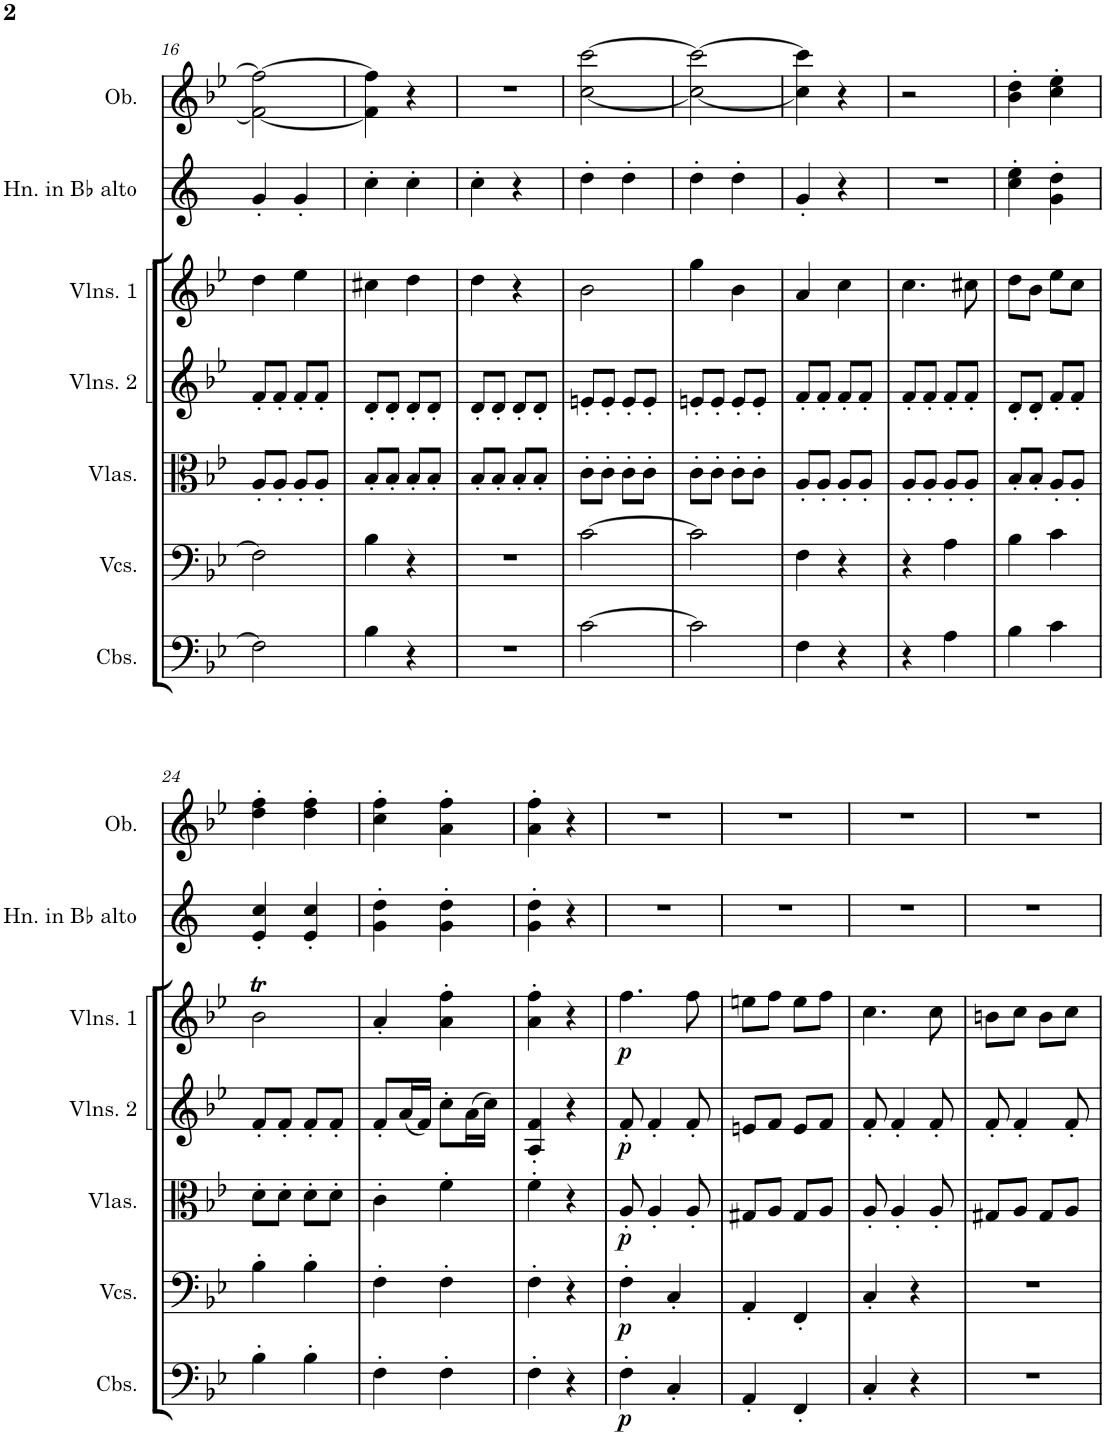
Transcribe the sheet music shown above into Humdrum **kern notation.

**kern	**dynam	**kern	**dynam	**kern	**dynam	**kern	**dynam	**kern	**dynam	**kern	**kern
*part7	*part7	*part6	*part6	*part5	*part5	*part4	*part4	*part3	*part3	*part2	*part1
*staff7	*staff7	*staff6	*staff6	*staff5	*staff5	*staff4	*staff4	*staff3	*staff3	*staff2	*staff1
*I"Contrabasses	*	*I"Violoncellos	*	*I"Violas	*	*I"Violins 2	*	*I"Violins 1	*	*I"Horn in Bb alto	*I"Oboe
*I'Cbs.	*	*I'Vcs.	*	*I'Vlas.	*	*I'Vlns. 2	*	*I'Vlns. 1	*	*I'Hn. in Bb alto	*I'Ob.
!!LO:PB:g=z
*clefF4	*	*clefF4	*	*clefC3	*	*clefG2	*	*clefG2	*	*clefG2	*clefG2
*Trd7c12	*	*	*	*	*	*	*	*	*	*Trd4c7	*
*k[b-e-]	*	*k[b-e-]	*	*k[b-e-]	*	*k[b-e-]	*	*k[b-e-]	*	*k[]	*k[b-e-]
*M2/4	*	*M2/4	*	*M2/4	*	*M2/4	*	*M2/4	*	*M2/4	*M2/4
=16	=16	=16	=16	=16	=16	=16	=16	=16	=16	=16	=16
2F\]	.	2F\]	.	8A'/L	.	8f'/L	.	4dd\	.	4g'/	2f\_ 2ff\_
.	.	.	.	8A'/J	.	8f'/J	.	.	.	.	.
.	.	.	.	8A'/L	.	8f'/L	.	4ee-\	.	4g'/	.
.	.	.	.	8A'/J	.	8f'/J	.	.	.	.	.
=17	=17	=17	=17	=17	=17	=17	=17	=17	=17	=17	=17
4B-\	.	4B-\	.	8B-'/L	.	8d'/L	.	4cc#X\	.	4cc'\	4f\] 4ff\]
.	.	.	.	8B-'/J	.	8d'/J	.	.	.	.	.
4r	.	4r	.	8B-'/L	.	8d'/L	.	4dd\	.	4cc'\	4r
.	.	.	.	8B-'/J	.	8d'/J	.	.	.	.	.
=18	=18	=18	=18	=18	=18	=18	=18	=18	=18	=18	=18
2r	.	2r	.	8B-'/L	.	8d'/L	.	4dd\	.	4cc'\	2r
.	.	.	.	8B-'/J	.	8d'/J	.	.	.	.	.
.	.	.	.	8B-'/L	.	8d'/L	.	4r	.	4r	.
.	.	.	.	8B-'/J	.	8d'/J	.	.	.	.	.
=19	=19	=19	=19	=19	=19	=19	=19	=19	=19	=19	=19
[2c\	.	[2c\	.	8c'\L	.	8en'/L	.	2b-\	.	4dd'\	[2cc\ [2ccc\
.	.	.	.	8c'\J	.	8e'/J	.	.	.	.	.
.	.	.	.	8c'\L	.	8e'/L	.	.	.	4dd'\	.
.	.	.	.	8c'\J	.	8e'/J	.	.	.	.	.
=20	=20	=20	=20	=20	=20	=20	=20	=20	=20	=20	=20
2c\]	.	2c\]	.	8c'\L	.	8en'/L	.	4gg\	.	4dd'\	2cc\_ 2ccc\_
.	.	.	.	8c'\J	.	8e'/J	.	.	.	.	.
.	.	.	.	8c'\L	.	8e'/L	.	4b-\	.	4dd'\	.
.	.	.	.	8c'\J	.	8e'/J	.	.	.	.	.
=21	=21	=21	=21	=21	=21	=21	=21	=21	=21	=21	=21
4F\	.	4F\	.	8A'/L	.	8f'/L	.	4a/	.	4g'/	4cc\] 4ccc\]
.	.	.	.	8A'/J	.	8f'/J	.	.	.	.	.
4r	.	4r	.	8A'/L	.	8f'/L	.	4cc\	.	4r	4r
.	.	.	.	8A'/J	.	8f'/J	.	.	.	.	.
=22	=22	=22	=22	=22	=22	=22	=22	=22	=22	=22	=22
4r	.	4r	.	8A'/L	.	8f'/L	.	4.cc\	.	2r	2r
.	.	.	.	8A'/J	.	8f'/J	.	.	.	.	.
4A\	.	4A\	.	8A'/L	.	8f'/L	.	.	.	.	.
.	.	.	.	8A'/J	.	8f'/J	.	8cc#X\	.	.	.
=23	=23	=23	=23	=23	=23	=23	=23	=23	=23	=23	=23
4B-\	.	4B-\	.	8B-'/L	.	8d'/L	.	8dd\L	.	4cc\' 4ee\'	4b-\' 4dd\'
.	.	.	.	8B-'/J	.	8d'/J	.	8b-\J	.	.	.
4c\	.	4c\	.	8A'/L	.	8f'/L	.	8ee-\L	.	4g\' 4dd\'	4cc\' 4ee-\'
.	.	.	.	8A'/J	.	8f'/J	.	8cc\J	.	.	.
!!LO:LB:g=z
=24	=24	=24	=24	=24	=24	=24	=24	=24	=24	=24	=24
4B-'\	.	4B-'\	.	8d'\L	.	8f'/L	.	2b-T\	.	4e/' 4cc/'	4dd\' 4ff\'
.	.	.	.	8d'\J	.	8f'/J	.	.	.	.	.
4B-'\	.	4B-'\	.	8d'\L	.	8f'/L	.	.	.	4e/' 4cc/'	4dd\' 4ff\'
.	.	.	.	8d'\J	.	8f'/J	.	.	.	.	.
=25	=25	=25	=25	=25	=25	=25	=25	=25	=25	=25	=25
4F'\	.	4F'\	.	4c'\	.	8f'/L	.	4a'/	.	4g\' 4dd\'	4cc\' 4ff\'
.	.	.	.	.	.	(16a/L	.	.	.	.	.
.	.	.	.	.	.	16f/JJ)	.	.	.	.	.
4F'\	.	4F'\	.	4f'\	.	8cc'\L	.	4a\' 4ff\'	.	4g\' 4dd\'	4a\' 4ff\'
.	.	.	.	.	.	(16a\L	.	.	.	.	.
.	.	.	.	.	.	16cc\JJ)	.	.	.	.	.
=26	=26	=26	=26	=26	=26	=26	=26	=26	=26	=26	=26
4F'\	.	4F'\	.	4f'\	.	4A/' 4f/'	.	4a\' 4ff\'	.	4g\' 4dd\'	4a\' 4ff\'
4r	.	4r	.	4r	.	4r	.	4r	.	4r	4r
=27	=27	=27	=27	=27	=27	=27	=27	=27	=27	=27	=27
!	!LO:DY:b	!	!LO:DY:b	!	!LO:DY:b	!	!LO:DY:b	!	!LO:DY:b	!	!
4F'\	p	4F'\	p	8A'/	p	8f'/	p	4.ff\	p	2r	2r
.	.	.	.	4A'/	.	4f'/	.	.	.	.	.
4C'/	.	4C'/	.	.	.	.	.	.	.	.	.
.	.	.	.	8A'/	.	8f'/	.	8ff\	.	.	.
=28	=28	=28	=28	=28	=28	=28	=28	=28	=28	=28	=28
4AA'/	.	4AA'/	.	8G#X/L	.	8en/L	.	8een\L	.	2r	2r
.	.	.	.	8A/J	.	8f/J	.	8ff\J	.	.	.
4FF'/	.	4FF'/	.	8G#/L	.	8e/L	.	8ee\L	.	.	.
.	.	.	.	8A/J	.	8f/J	.	8ff\J	.	.	.
=29	=29	=29	=29	=29	=29	=29	=29	=29	=29	=29	=29
4C'/	.	4C'/	.	8A'/	.	8f'/	.	4.cc\	.	2r	2r
.	.	.	.	4A'/	.	4f'/	.	.	.	.	.
4r	.	4r	.	.	.	.	.	.	.	.	.
.	.	.	.	8A'/	.	8f'/	.	8cc\	.	.	.
=30	=30	=30	=30	=30	=30	=30	=30	=30	=30	=30	=30
2r	.	2r	.	8G#X/L	.	8f'/	.	8bn\L	.	2r	2r
.	.	.	.	8A/J	.	4f'/	.	8cc\J	.	.	.
.	.	.	.	8G#/L	.	.	.	8b\L	.	.	.
.	.	.	.	8A/J	.	8f'/	.	8cc\J	.	.	.
=	=	=	=	=	=	=	=	=	=	=	=
*-	*-	*-	*-	*-	*-	*-	*-	*-	*-	*-	*-
